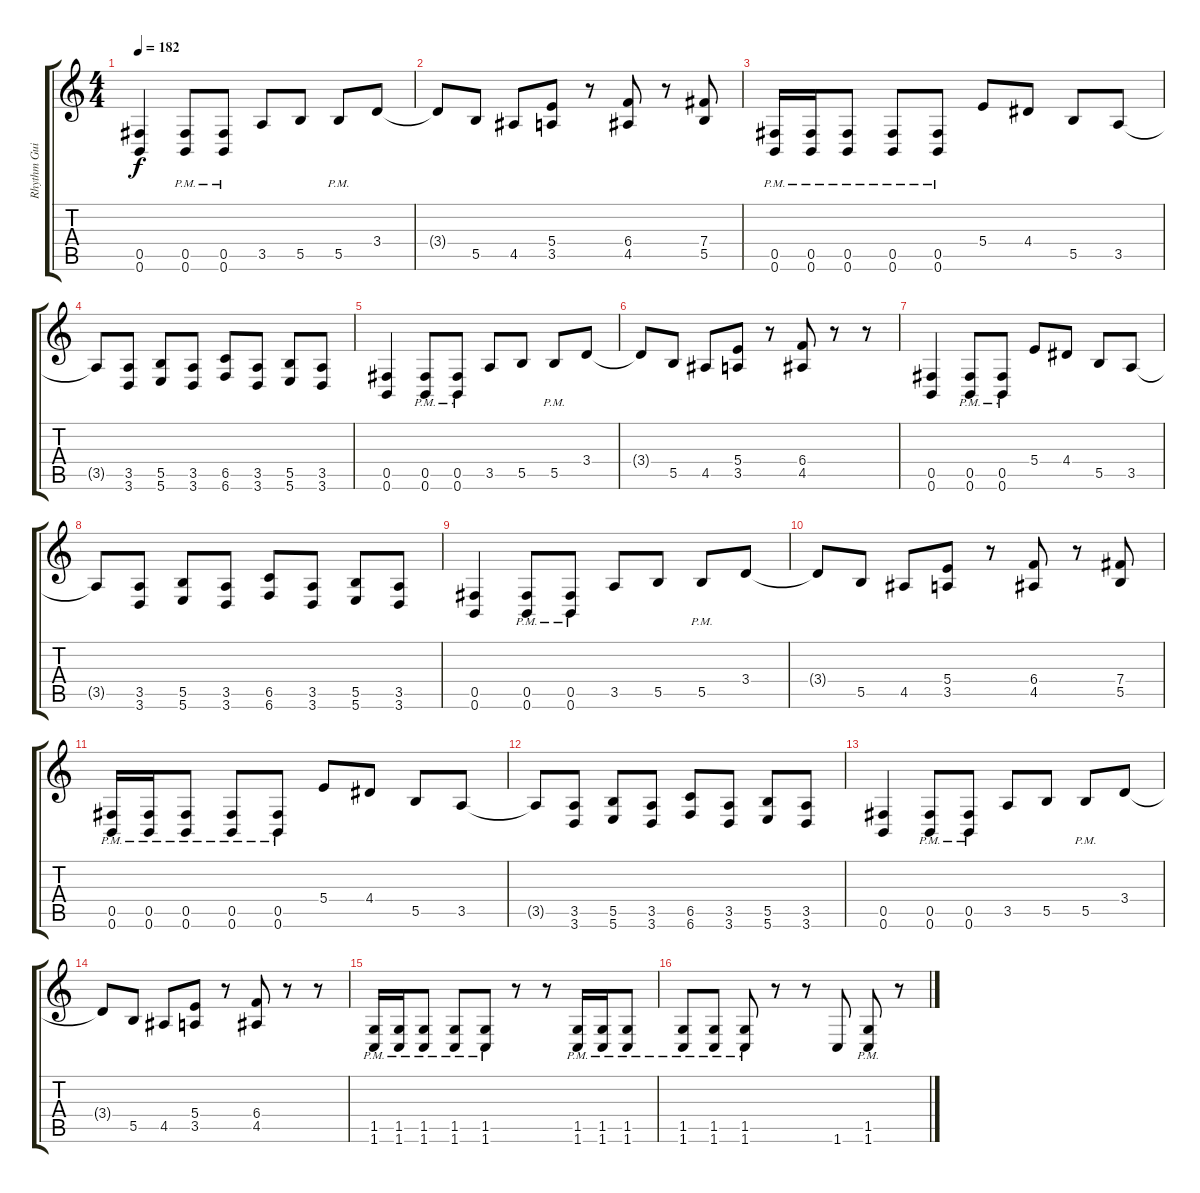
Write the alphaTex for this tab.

\track ("Rhythm Guitar 2" "Rhythm Gui") {instrument distortionguitar}
\staff {score tabs}
\tuning (Db4 Ab3 E3 B2 Gb2 B1) {hide}
\ts (4 4)
\tempo 182
\clef g2
\ks c
(0.5 0.6).4{dy f} (0.5{pm} 0.6{pm}).8 (0.5{pm} 0.6{pm}).8 3.5.8 5.5.8 5.5{pm}.8 3.4.8 |
3.4{t}.8 5.5.8 4.5.8 (5.4 3.5).8 r.8 (6.4 4.5).8 r.8 (7.4 5.5).8 |
(0.5{pm} 0.6{pm}).16 (0.5{pm} 0.6{pm}).16 (0.5{pm} 0.6{pm}).8 (0.5{pm} 0.6{pm}).8 (0.5{pm} 0.6{pm}).8 5.4.8 4.4.8 5.5.8 3.5.8 |
3.5{t}.8 (3.5 3.6).8 (5.5 5.6).8 (3.5 3.6).8 (6.5 6.6).8 (3.5 3.6).8 (5.5 5.6).8 (3.5 3.6).8 |
(0.5 0.6).4 (0.5{pm} 0.6{pm}).8 (0.5{pm} 0.6{pm}).8 3.5.8 5.5.8 5.5{pm}.8 3.4.8 |
3.4{t}.8 5.5.8 4.5.8 (5.4 3.5).8 r.8 (6.4 4.5).8 r.8 r.8 |
(0.5 0.6).4 (0.5{pm} 0.6{pm}).8 (0.5{pm} 0.6{pm}).8 5.4.8 4.4.8 5.5.8 3.5.8 |
3.5{t}.8 (3.5 3.6).8 (5.5 5.6).8 (3.5 3.6).8 (6.5 6.6).8 (3.5 3.6).8 (5.5 5.6).8 (3.5 3.6).8 |
(0.5 0.6).4 (0.5{pm} 0.6{pm}).8 (0.5{pm} 0.6{pm}).8 3.5.8 5.5.8 5.5{pm}.8 3.4.8 |
3.4{t}.8 5.5.8 4.5.8 (5.4 3.5).8 r.8 (6.4 4.5).8 r.8 (7.4 5.5).8 |
(0.5{pm} 0.6{pm}).16 (0.5{pm} 0.6{pm}).16 (0.5{pm} 0.6{pm}).8 (0.5{pm} 0.6{pm}).8 (0.5{pm} 0.6{pm}).8 5.4.8 4.4.8 5.5.8 3.5.8 |
3.5{t}.8 (3.5 3.6).8 (5.5 5.6).8 (3.5 3.6).8 (6.5 6.6).8 (3.5 3.6).8 (5.5 5.6).8 (3.5 3.6).8 |
(0.5 0.6).4 (0.5{pm} 0.6{pm}).8 (0.5{pm} 0.6{pm}).8 3.5.8 5.5.8 5.5{pm}.8 3.4.8 |
3.4{t}.8 5.5.8 4.5.8 (5.4 3.5).8 r.8 (6.4 4.5).8 r.8 r.8 |
(1.5{pm} 1.6{pm}).16 (1.5{pm} 1.6{pm}).16 (1.5{pm} 1.6{pm}).8 (1.5{pm} 1.6{pm}).8 (1.5{pm} 1.6{pm}).8 r.8 r.8 (1.5{pm} 1.6{pm}).16 (1.5{pm} 1.6{pm}).16 (1.5{pm} 1.6{pm}).8 |
(1.5{pm} 1.6{pm}).8 (1.5{pm} 1.6{pm}).8 (1.5{pm} 1.6{pm}).8 r.8 r.8 1.6.8 (1.5{pm} 1.6{pm}).8 r.8
